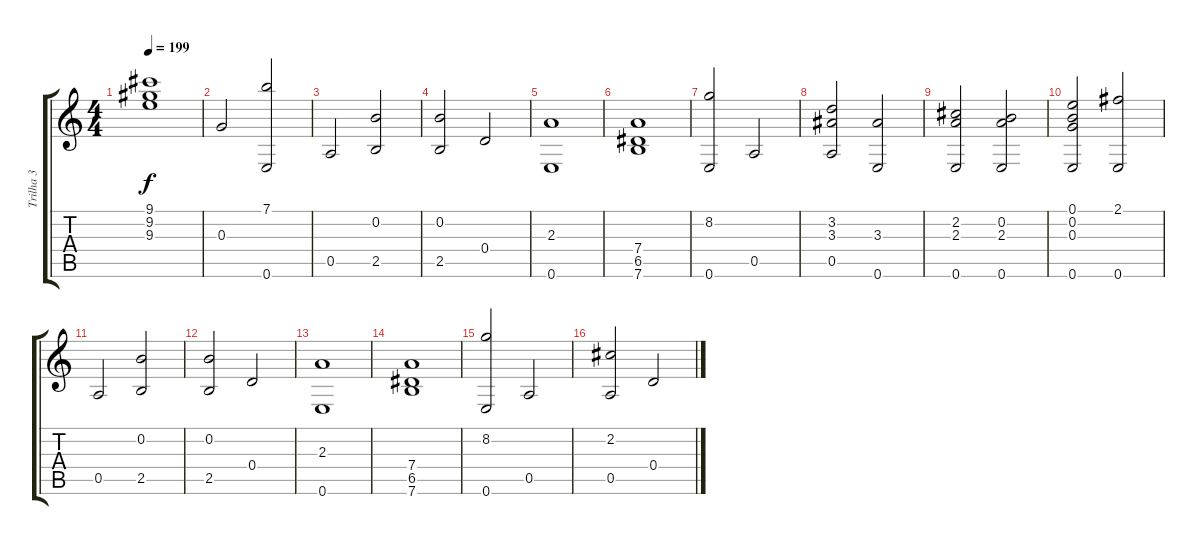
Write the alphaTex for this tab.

\track ("Trilha 3" "Trilha 3") {instrument overdrivenguitar}
\staff {score tabs}
\tuning (E4 B3 G3 D3 A2 E2) {hide}
\ts (4 4)
\tempo 199
\clef g2
\ks c
(9.1 9.2 9.3).1{dy f} |
0.3.2 (7.1 0.6).2 |
0.5.2 (0.2 2.5).2 |
(0.2 2.5).2 0.4.2 |
(2.3 0.6).1 |
(7.4 6.5 7.6).1 |
(8.2 0.6).2 0.5.2 |
(3.2 3.3 0.5).2 (3.3 0.6).2 |
(2.2 2.3 0.6).2 (0.2 2.3 0.6).2 |
(0.1 0.2 0.3 0.6).2 (2.1 0.6).2 |
0.5.2 (0.2 2.5).2 |
(0.2 2.5).2 0.4.2 |
(2.3 0.6).1 |
(7.4 6.5 7.6).1 |
(8.2 0.6).2 0.5.2 |
(2.2 0.5).2 0.4.2
